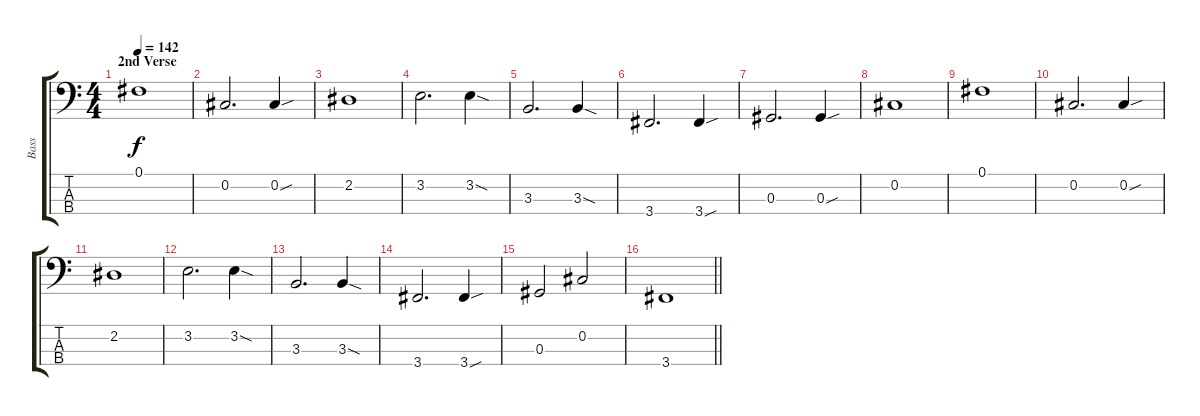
\track ("Bass" "Bass") {instrument electricbassfinger}
\staff {score tabs}
\tuning (Gb2 Db2 Ab1 Eb1) {hide}
\ts (4 4)
\section ("" "2nd Verse")
\tempo 142
\clef f4
\ks c
0.1.1{dy f} |
0.2.2{d} 0.2{sou}.4 |
2.2.1 |
3.2.2{d} 3.2{sod}.4 |
3.3.2{d} 3.3{sod}.4 |
3.4.2{d} 3.4{sou}.4 |
0.3.2{d} 0.3{sou}.4 |
0.2.1 |
0.1.1 |
0.2.2{d} 0.2{sou}.4 |
2.2.1 |
3.2.2{d} 3.2{sod}.4 |
3.3.2{d} 3.3{sod}.4 |
3.4.2{d} 3.4{sou}.4 |
0.3.2 0.2.2 |
\barLineRight lightlight
3.4.1
